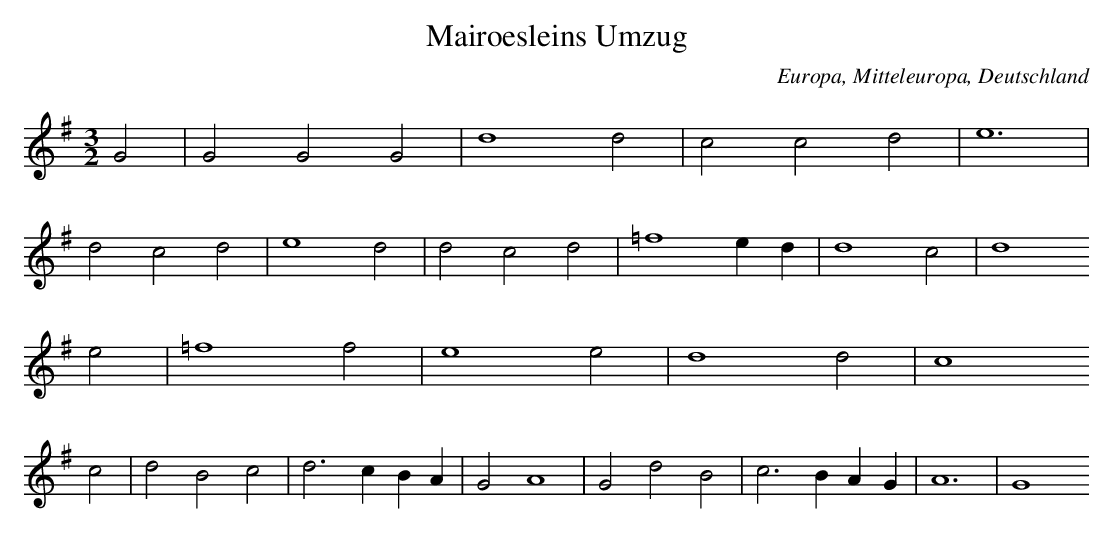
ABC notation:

X:1
T: Mairoesleins Umzug
O: Europa, Mitteleuropa, Deutschland
M: 3/2
L: 1/4
K: G
G2 | G2G2G2 | d4d2 | c2c2d2 | e6 |
d2c2d2 | e4d2 | d2c2d2 | =f4ed | d4c2 | d4
e2 | =f4f2 | e4e2 | d4d2 | c4
c2 | d2B2c2 | d3cBA | G2A4 | G2d2B2 | c3BAG | A6 | G4
